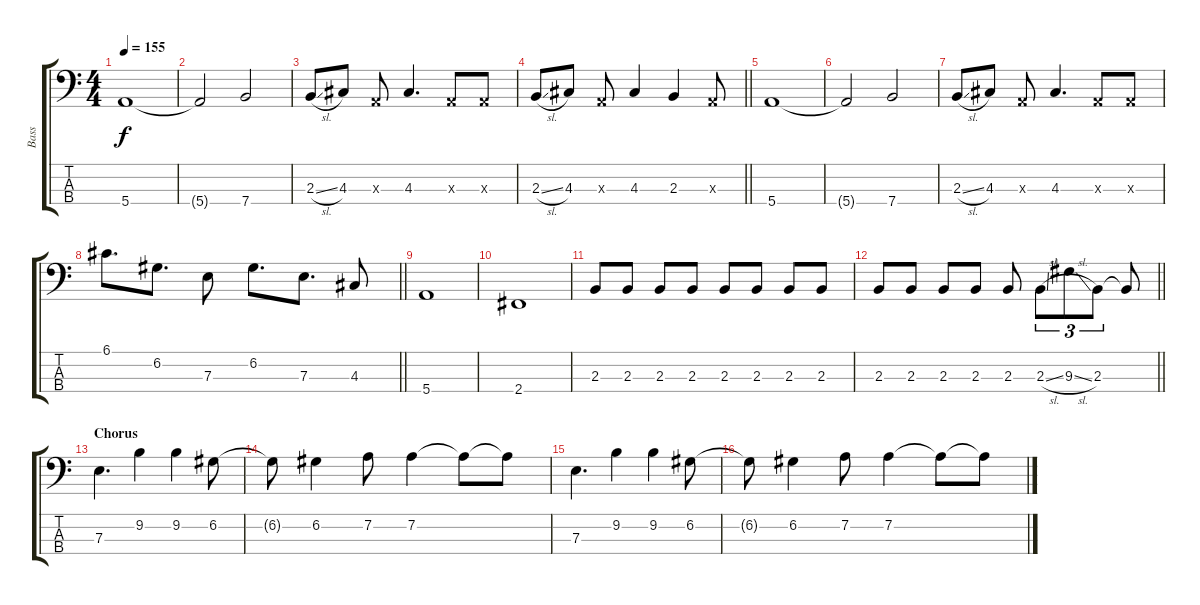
\track ("Bass" "Bass") {instrument electricbassfinger}
\staff {score tabs}
\tuning (G2 D2 A1 E1) {hide}
\ts (4 4)
\tempo 155
\clef f4
\ks c
5.4.1{dy f} |
5.4{t}.2 7.4.2 |
2.3{sl}.8 4.3.8 0.3{x}.8 4.3.4{d} 0.3{x}.8 0.3{x}.8 |
\barLineRight lightlight
2.3{sl}.8 4.3.8 0.3{x}.8 4.3.4 2.3.4 0.3{x}.8 |
5.4.1 |
5.4{t}.2 7.4.2 |
2.3{sl}.8 4.3.8 0.3{x}.8 4.3.4{d} 0.3{x}.8 0.3{x}.8 |
\barLineRight lightlight
6.1.8{d} 6.2.8{d} 7.3.8 6.2.8{d} 7.3.8{d} 4.3.8 |
5.4.1 |
2.4.1 |
2.3.8 2.3.8 2.3.8 2.3.8 2.3.8 2.3.8 2.3.8 2.3.8 |
\barLineRight lightlight
2.3.8 2.3.8 2.3.8 2.3.8 2.3.8 2.3{sl}.8{tu (3 2)} 9.3{sl}.8{tu (3 2)} 2.3.8{tu (3 2)} 2.3{t}.8 |
\section ("" "Chorus")
7.3.4{d} 9.2.4 9.2.4 6.2.8 |
6.2{t}.8 6.2.4 7.2.8 7.2.4 7.2{t}.8 7.2{t}.8 |
7.3.4{d} 9.2.4 9.2.4 6.2.8 |
6.2{t}.8 6.2.4 7.2.8 7.2.4 7.2{t}.8 7.2{t}.8
